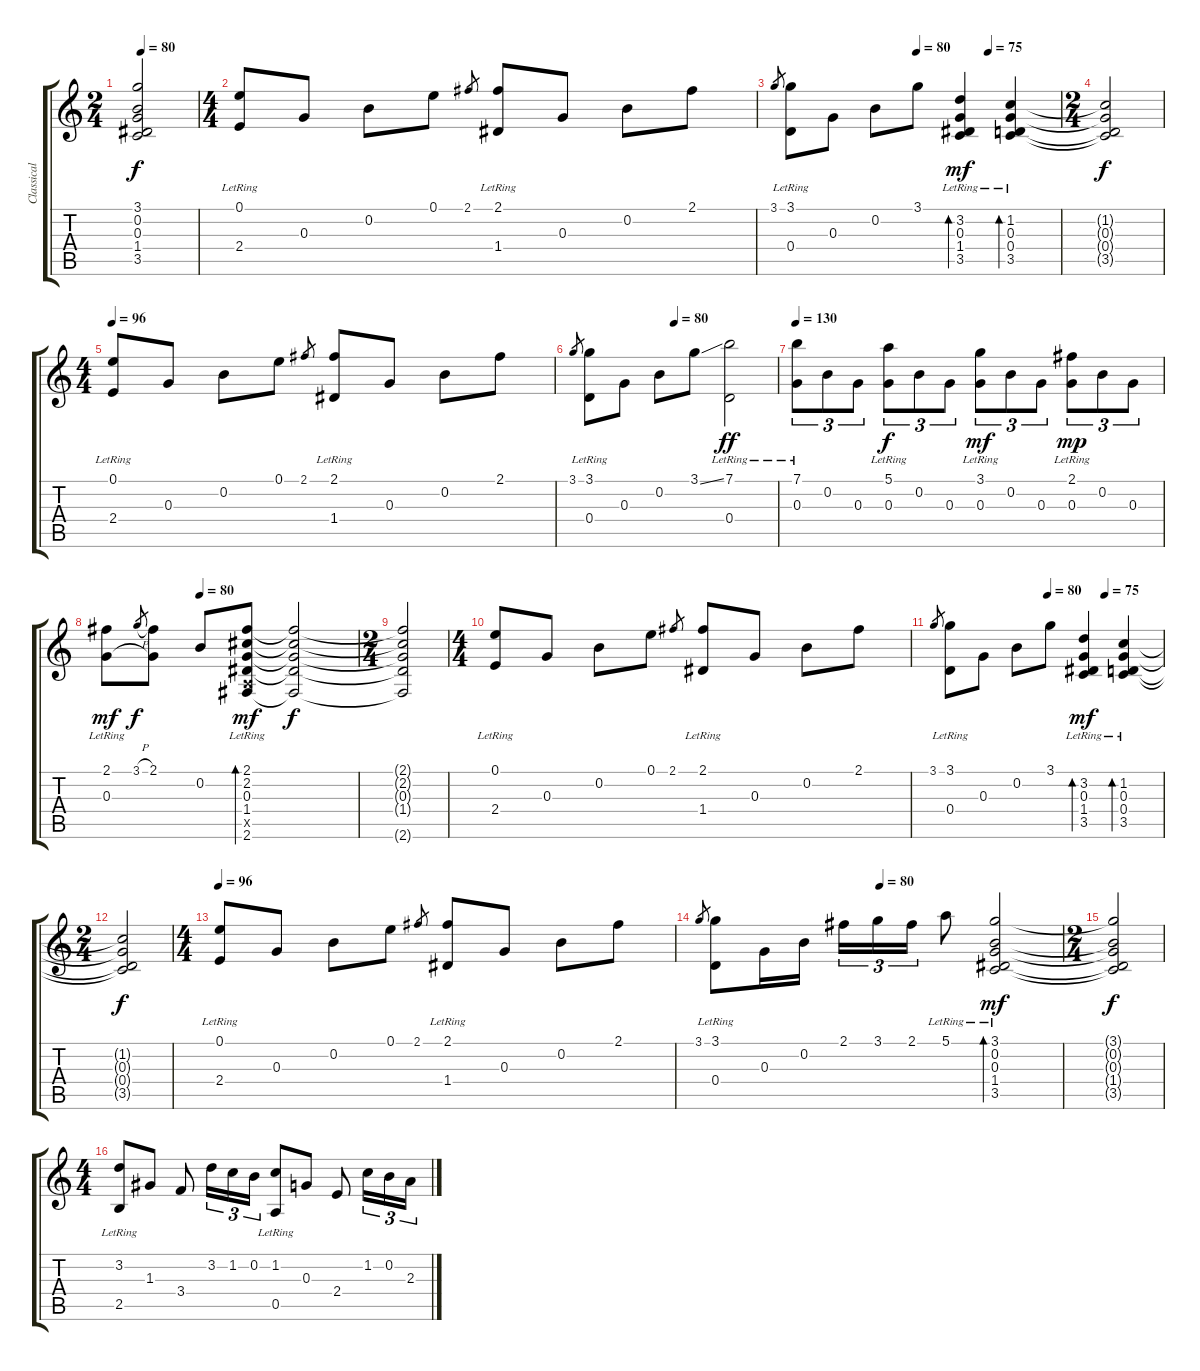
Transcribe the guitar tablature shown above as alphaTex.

\track ("Classical Guitar" "Classical ") {instrument acousticguitarnylon}
\staff {score tabs}
\tuning (E4 B3 G3 D3 A2 E2) {hide}
\ts (2 4)
\tempo 80
\clef g2
\ks c
(3.1{t} 0.2{t} 0.3{t} 1.4{t} 3.5{t}).2{dy f} |
\ts (4 4)
(0.1 2.4{lr}).8 0.3.8 0.2.8 0.1.8 2.1.8{gr} (2.1 1.4{lr}).8 0.3.8 0.2.8 2.1.8 |
\tempo (80 0.5)
\tempo (75 0.75)
3.1.8{gr} (3.1 0.4{lr}).8 0.3.8 0.2.8 3.1.8 (3.2{lr} 0.3{lr} 1.4{lr} 3.5{lr}).4{bd 480 dy mf} (1.2{lr} 0.3{lr} 0.4{lr} 3.5{lr}).4{bd 480} |
\ts (2 4)
(1.2{t} 0.3{t} 0.4{t} 3.5{t}).2{dy f} |
\ts (4 4)
\tempo 96
(0.1 2.4{lr}).8 0.3.8 0.2.8 0.1.8 2.1.8{gr} (2.1 1.4{lr}).8 0.3.8 0.2.8 2.1.8 |
\tempo (80 0.5)
3.1.8{gr} (3.1 0.4{lr}).8 0.3.8 0.2.8 3.1{ss}.8 (7.1{lr} 0.4{lr}).2{dy ff} |
\tempo 130
(7.1 0.3{lr}).8{tu (3 2)} 0.2.8{tu (3 2)} 0.3.8{tu (3 2)} (5.1 0.3{lr}).8{tu (3 2) dy f} 0.2.8{tu (3 2)} 0.3.8{tu (3 2)} (3.1 0.3{lr}).8{tu (3 2) dy mf} 0.2.8{tu (3 2)} 0.3.8{tu (3 2)} (2.1 0.3{lr}).8{tu (3 2) dy mp} 0.2.8{tu (3 2)} 0.3.8{tu (3 2)} |
\tempo (80 0.375)
(2.1 0.3{lr}).8{dy mf} 3.1{h}.8{gr dy f} (2.1 0.3{t}).8 0.2.8 (2.1{lr} 2.2{lr} 0.3{lr} 1.4{lr} 0.5{x} 2.6{lr}).8{bd 480 dy mf} (2.1{t} 2.2{t} 0.3{t} 1.4{t} 2.6{t}).2{dy f} |
\ts (2 4)
(2.1{t} 2.2{t} 0.3{t} 1.4{t} 2.6{t}).2 |
\ts (4 4)
(0.1 2.4{lr}).8 0.3.8 0.2.8 0.1.8 2.1.8{gr} (2.1 1.4{lr}).8 0.3.8 0.2.8 2.1.8 |
\tempo (80 0.5)
\tempo (75 0.75)
3.1.8{gr} (3.1 0.4{lr}).8 0.3.8 0.2.8 3.1.8 (3.2{lr} 0.3{lr} 1.4{lr} 3.5{lr}).4{bd 480 dy mf} (1.2{lr} 0.3{lr} 0.4{lr} 3.5{lr}).4{bd 480} |
\ts (2 4)
(1.2{t} 0.3{t} 0.4{t} 3.5{t}).2{dy f} |
\ts (4 4)
\tempo 96
(0.1 2.4{lr}).8 0.3.8 0.2.8 0.1.8 2.1.8{gr} (2.1 1.4{lr}).8 0.3.8 0.2.8 2.1.8 |
\tempo (80 0.5)
3.1.8{gr} (3.1 0.4{lr}).8 0.3.16 0.2.16 2.1.16{tu (3 2)} 3.1.16{tu (3 2)} 2.1.16{tu (3 2)} 5.1{lr}.8 (3.1{lr} 0.2{lr} 0.3{lr} 1.4{lr} 3.5{lr}).2{bd 480 dy mf} |
\ts (2 4)
(3.1{t} 0.2{t} 0.3{t} 1.4{t} 3.5{t}).2{dy f} |
\ts (4 4)
(3.2 2.5{lr}).8 1.3.8 3.4.8 3.2.16{tu (3 2)} 1.2.16{tu (3 2)} 0.2.16{tu (3 2)} (1.2 0.5{lr}).8 0.3.8 2.4.8 1.2.16{tu (3 2)} 0.2.16{tu (3 2)} 2.3.16{tu (3 2)}
